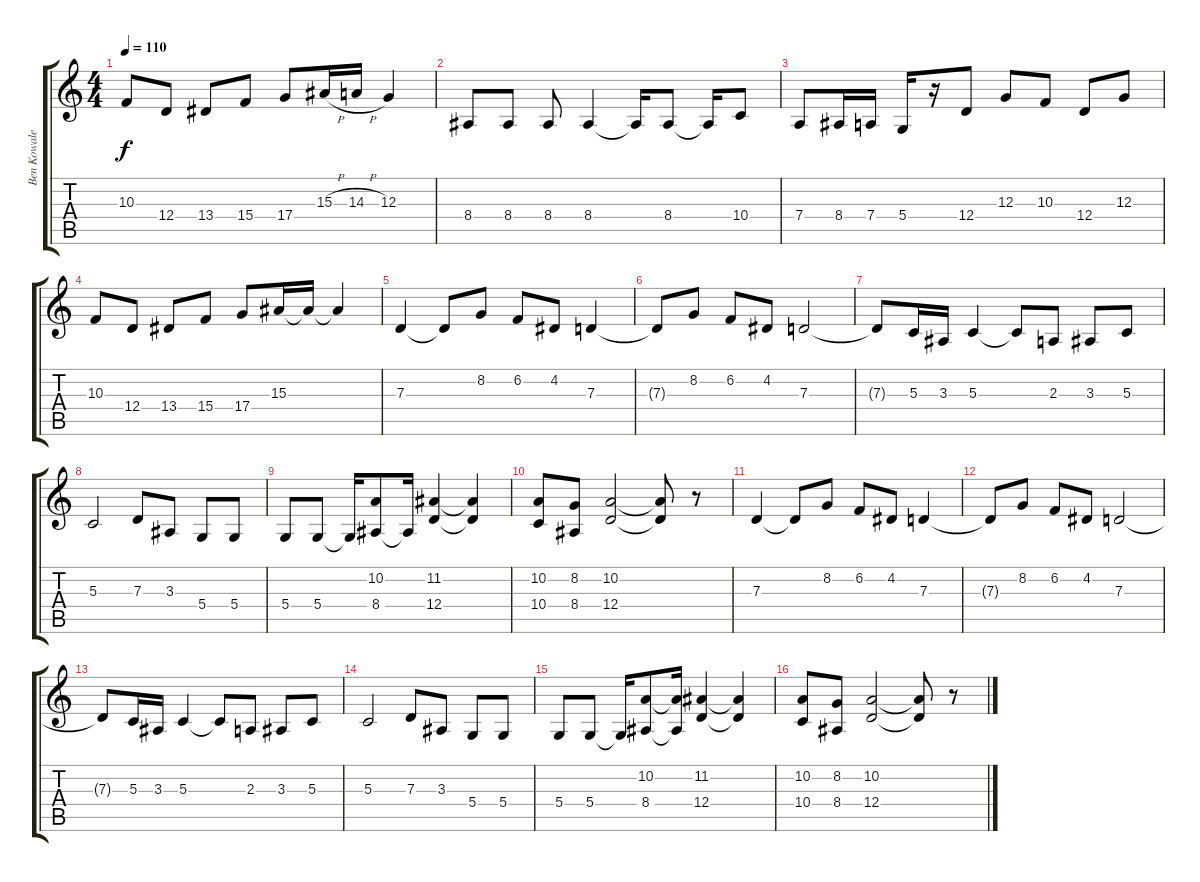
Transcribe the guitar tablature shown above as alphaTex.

\track ("Ben Kowalewicz, Ian D'Sa - Vocal" "Ben Kowale") {instrument lead6voice}
\staff {score tabs}
\tuning (E4 B3 G3 D3 A2 E2) {hide}
\ts (4 4)
\tempo 110
\clef g2
\ks c
10.3.8{dy f} 12.4.8 13.4.8 15.4.8 17.4.8 15.3{h}.16 14.3{h}.16 12.3.4 |
8.4.8 8.4.8 8.4.8 8.4.4 8.4{t}.16 8.4.8 8.4{t}.16 10.4.8 |
7.4.8 8.4.16 7.4.16 5.4.16 r.16 12.4.8 12.3.8 10.3.8 12.4.8 12.3.8 |
10.3.8 12.4.8 13.4.8 15.4.8 17.4.8 15.3.16 15.3{t}.16 15.3{t}.4 |
7.3.4 7.3{t}.8 8.2.8 6.2.8 4.2.8 7.3.4 |
7.3{t}.8 8.2.8 6.2.8 4.2.8 7.3.2 |
7.3{t}.8 5.3.16 3.3.16 5.3.4 5.3{t}.8 2.3.8 3.3.8 5.3.8 |
5.3.2 7.3.8 3.3.8 5.4.8 5.4.8 |
5.4.8 5.4.8 5.4{t}.16 (10.2 8.4).8 8.4{t}.16 (11.2 12.4).4 (11.2{t} 12.4{t}).4 |
(10.2 10.4).8 (8.2 8.4).8 (10.2 12.4).2 (10.2{t} 12.4{t}).8 r.8 |
7.3.4 7.3{t}.8 8.2.8 6.2.8 4.2.8 7.3.4 |
7.3{t}.8 8.2.8 6.2.8 4.2.8 7.3.2 |
7.3{t}.8 5.3.16 3.3.16 5.3.4 5.3{t}.8 2.3.8 3.3.8 5.3.8 |
5.3.2 7.3.8 3.3.8 5.4.8 5.4.8 |
5.4.8 5.4.8 5.4{t}.16 (10.2 8.4).8 (10.2{t} 8.4{t}).16 (11.2 12.4).4 (11.2{t} 12.4{t}).4 |
(10.2 10.4).8 (8.2 8.4).8 (10.2 12.4).2 (10.2{t} 12.4{t}).8 r.8
